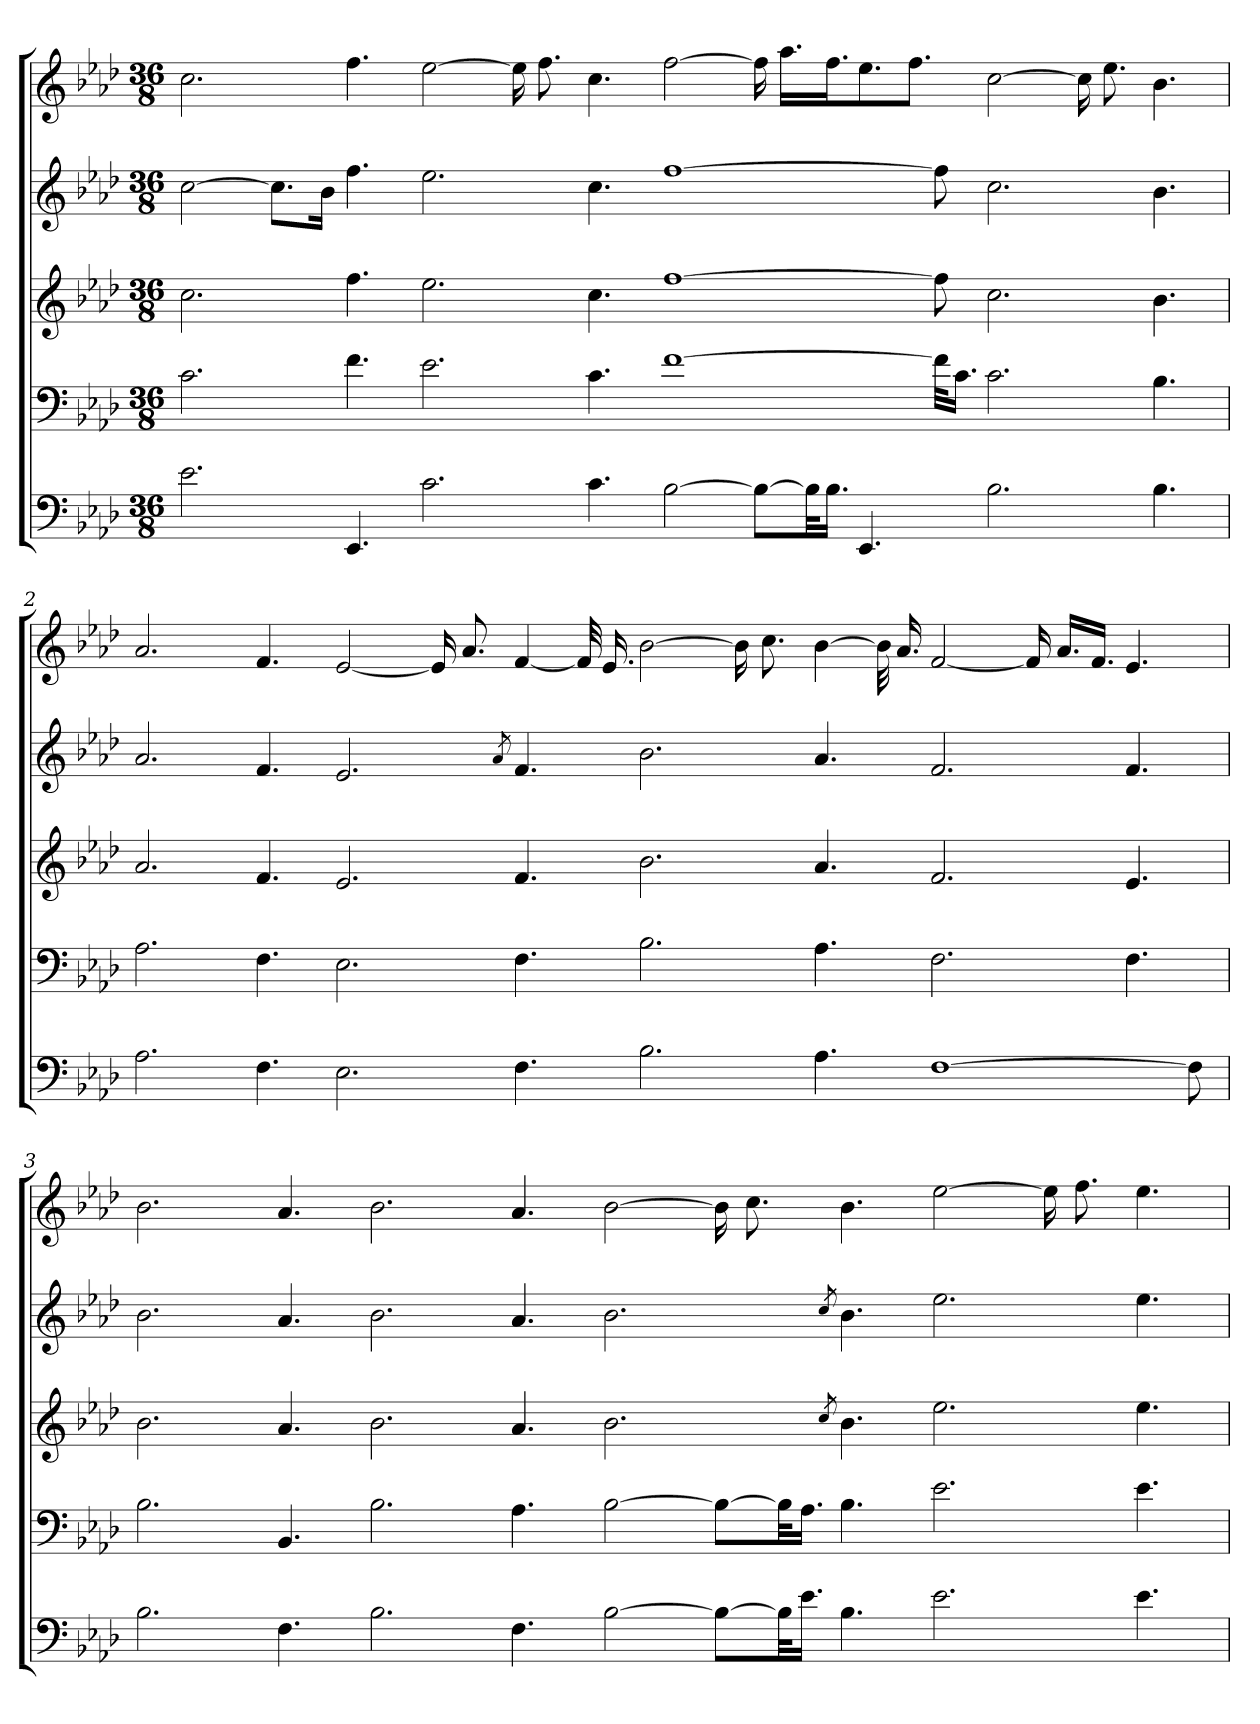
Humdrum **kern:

**kern	**kern	**kern	**kern	**kern
*part5	*part4	*part3	*part2	*part1
*staff5	*staff4	*staff3	*staff2	*staff1
*clefF4	*clefF4	*clefG2	*clefG2	*clefG2
*k[b-e-a-d-]	*k[b-e-a-d-]	*k[b-e-a-d-]	*k[b-e-a-d-]	*k[b-e-a-d-]
*M36/8	*M36/8	*M36/8	*M36/8	*M36/8
=1	=1	=1	=1	=1
2.e-	2.c	2.cc	[2cc	2.cc
.	.	.	8.cc\L]	.
.	.	.	16b-\Jk	.
4.EE-	4.f	4.ff	4.ff	4.ff
2.c	2.e-	2.ee-	2.ee-	[2ee-
.	.	.	.	16ee-]
.	.	.	.	8.ff
4.c	4.c	4.cc	4.cc	4.cc
[2B-	[1f	[1ff	[1ff	[2ff
8B-\L_	.	.	.	16ff]
.	.	.	.	16.aa-\LL
32B-\KL]	.	.	.	.
16.B-\JJ	.	.	.	16.ff\J
4.EE-	.	.	.	8.ee-\
.	.	.	.	8.ff\J
.	32f\KLL]	8ff]	8ff]	.
.	16.c\JJ	.	.	.
2.B-	2.c	2.cc	2.cc	[2cc
.	.	.	.	16cc]
.	.	.	.	8.ee-
4.B-	4.B-	4.b-	4.b-	4.b-
=2	=2	=2	=2	=2
2.A-	2.A-	2.a-	2.a-	2.a-
4.F	4.F	4.f	4.f	4.f
2.E-	2.E-	2.e-	2.e-	[2e-
.	.	.	.	16e-]
.	.	.	.	8.a-
.	.	.	8qa-	.
4.F	4.F	4.f	4.f	[4f
.	.	.	.	32f]
.	.	.	.	16.e-
2.B-	2.B-	2.b-	2.b-	[2b-
.	.	.	.	16b-]
.	.	.	.	8.cc
4.A-	4.A-	4.a-	4.a-	[4b-
.	.	.	.	32b-]
.	.	.	.	16.a-
[1F	2.F	2.f	2.f	[2f
.	.	.	.	16f]
.	.	.	.	16.a-/LL
.	.	.	.	16.f/JJ
.	4.F	4.e-	4.f	4.e-
8F]	.	.	.	.
=3	=3	=3	=3	=3
2.B-	2.B-	2.b-	2.b-	2.b-
4.F	4.BB-	4.a-	4.a-	4.a-
2.B-	2.B-	2.b-	2.b-	2.b-
4.F	4.A-	4.a-	4.a-	4.a-
[2B-	[2B-	2.b-	2.b-	[2b-
8B-\L_	8B-\L_	.	.	16b-]
.	.	.	.	8.cc
32B-\KL]	32B-\KL]	.	.	.
16.e-\JJ	16.A-\JJ	.	.	.
.	.	8qcc	8qcc	.
4.B-	4.B-	4.b-	4.b-	4.b-
2.e-	2.e-	2.ee-	2.ee-	[2ee-
.	.	.	.	16ee-]
.	.	.	.	8.ff
4.e-	4.e-	4.ee-	4.ee-	4.ee-
=	=	=	=	=
*-	*-	*-	*-	*-
